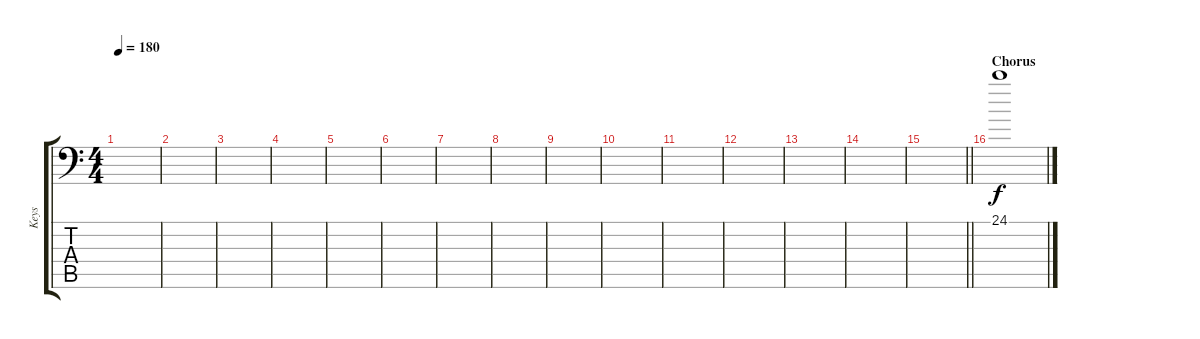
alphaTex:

\track ("Keys" "Keys") {instrument stringensemble1}
\staff {score tabs}
\tuning (C4 G3 Eb3 Bb2 F2 Bb1) {hide}
\ts (4 4)
\tempo 180
\clef f4
\ks c
|
|
|
|
|
|
|
|
|
|
|
|
|
|
\barLineRight lightlight
|
\section ("" "Chorus")
24.1.1
